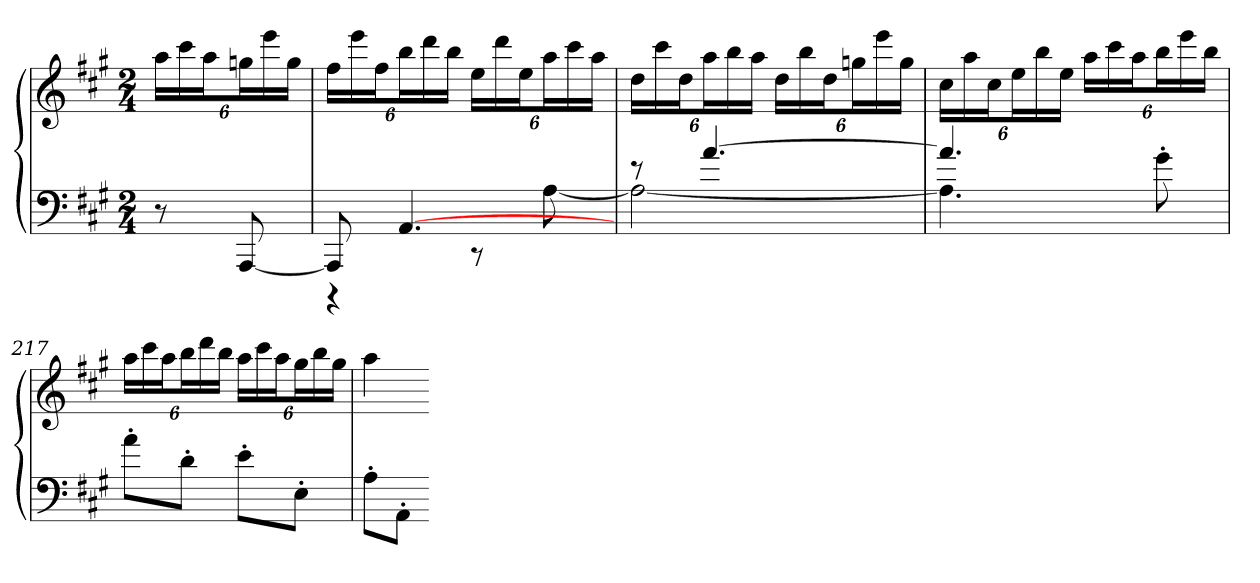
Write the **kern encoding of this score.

**kern	**kern
*part1	*part1
*staff2	*staff1
*clefF4	*clefG2
*k[f#c#g#]	*k[f#c#g#]
*A:	*A:
*M2/4	*M2/4
=	=
8r	24aaLL
.	24ccc#
.	24aaJ
[8AAA	24ggnL
.	24eee
.	24ggJJ
=214	=214
*^	*
8AAA]	4r	24ff#LL
.	.	24eee
.	.	24ff#J
[4.AA	.	24bbL
.	.	24ddd
.	.	24bbJJ
.	8r	24eeLL
.	.	24ddd
.	.	24eeJ
.	[8A	24aaL
.	.	24ccc#
.	.	24aaJJ
=215	=215	=215
8r	2A_	24ddLL
.	.	24ccc#
.	.	24ddJ
[4.a	.	24aaL
.	.	24bb
.	.	24aaJJ
.	.	24ddLL
.	.	24bb
.	.	24ddJ
.	.	24ggnL
.	.	24eee
.	.	24ggJJ
=216	=216	=216
4.a]	4.A]	24cc#LL
.	.	24aa
.	.	24cc#J
.	.	24eeL
.	.	24bb
.	.	24eeJJ
.	.	24aaLL
.	.	24ccc#
.	.	24aaJ
8g#'	8ryy	24bbL
.	.	24eee
.	.	24bbJJ
*v	*v	*
=217	=217
8a'L	24aaLL
.	24ccc#
.	24aaJ
8d'J	24bbL
.	24ddd
.	24bbJJ
8e'L	24aaLL
.	24ccc#
.	24aaJ
8E'J	24gg#L
.	24bb
.	24gg#JJ
=218	=218
8A'L	4aa
8AA'J	.
=-	=-
*-	*-
